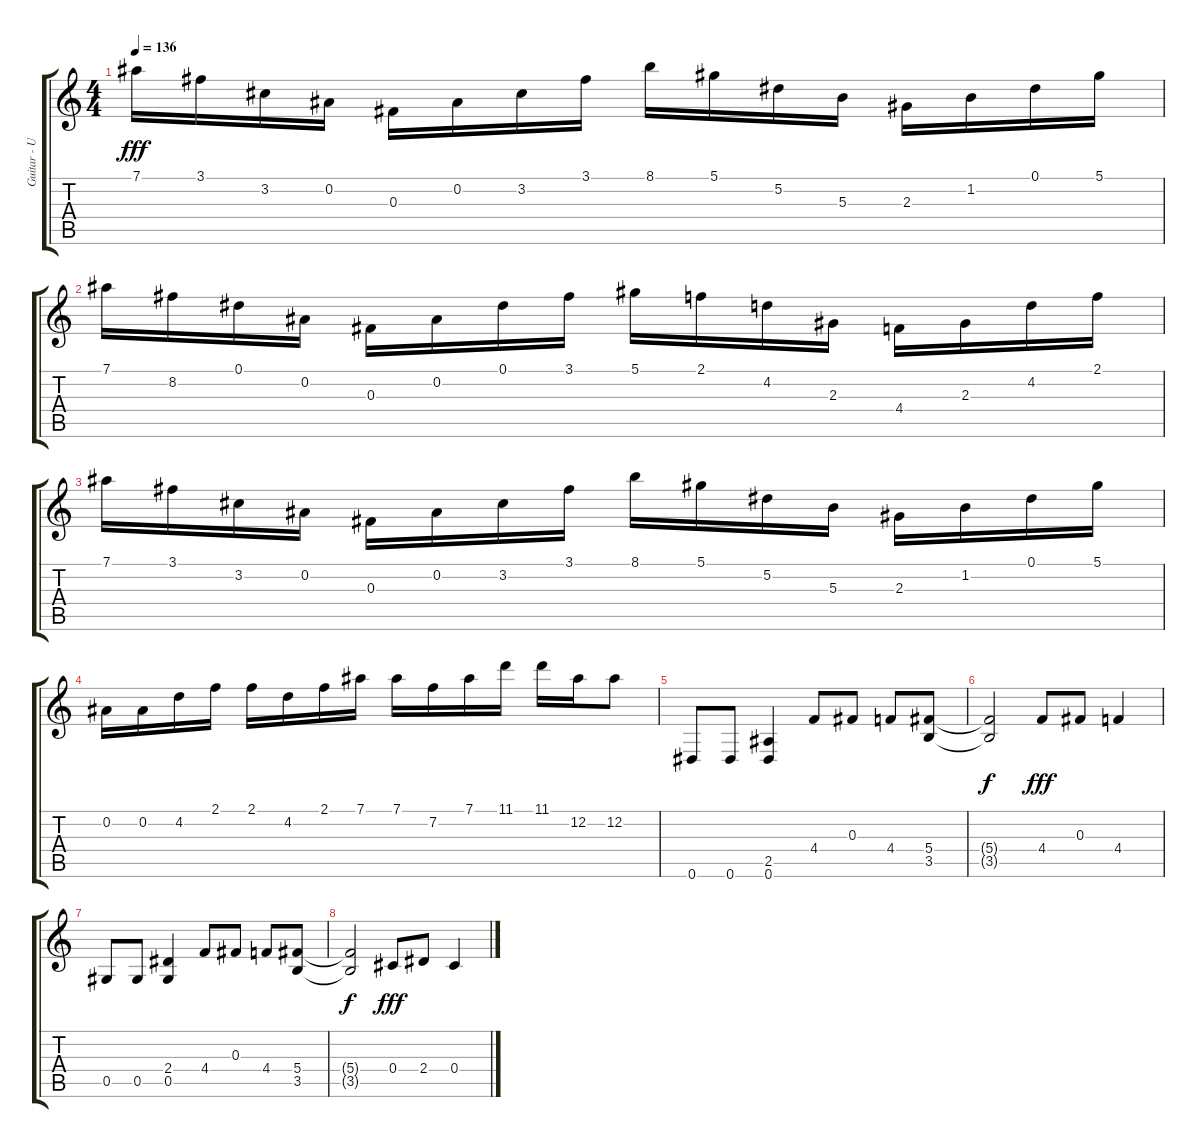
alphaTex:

\track ("Guitar - Uriy Melisov" "Guitar - U") {instrument distortionguitar}
\staff {score tabs}
\tuning (Eb4 Bb3 Gb3 Db3 Ab2 Eb2) {hide}
\ts (4 4)
\tempo 136
\clef g2
\ks c
7.1.16{dy fff} 3.1.16 3.2.16 0.2.16 0.3.16 0.2.16 3.2.16 3.1.16 8.1.16 5.1.16 5.2.16 5.3.16 2.3.16 1.2.16 0.1.16 5.1.16 |
7.1.16 8.2.16 0.1.16 0.2.16 0.3.16 0.2.16 0.1.16 3.1.16 5.1.16 2.1.16 4.2.16 2.3.16 4.4.16 2.3.16 4.2.16 2.1.16 |
7.1.16 3.1.16 3.2.16 0.2.16 0.3.16 0.2.16 3.2.16 3.1.16 8.1.16 5.1.16 5.2.16 5.3.16 2.3.16 1.2.16 0.1.16 5.1.16 |
0.2.16 0.2.16 4.2.16 2.1.16 2.1.16 4.2.16 2.1.16 7.1.16 7.1.16 7.2.16 7.1.16 11.1.16 11.1.16 12.2.16 12.2.8 |
0.6.8 0.6.8 (2.5 0.6).4 4.4.8 0.3.8 4.4.8 (5.4 3.5).8 |
(5.4{t} 3.5{t}).2{dy f} 4.4.8{dy fff} 0.3.8 4.4.4 |
0.5.8 0.5.8 (2.4 0.5).4 4.4.8 0.3.8 4.4.8 (5.4 3.5).8 |
(5.4{t} 3.5{t}).2{dy f} 0.4.8{dy fff} 2.4.8 0.4.4
